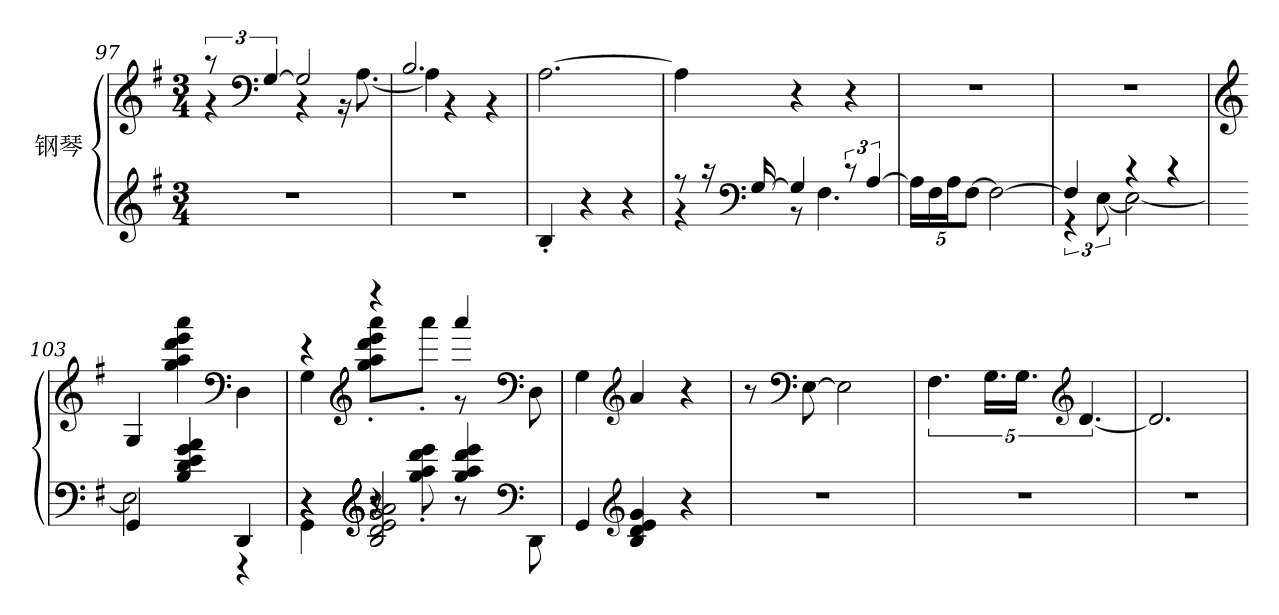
**kern	**kern
*part1	*part1
*staff2	*staff1
*I"钢琴	*
*clefG2	*clefG2
*k[f#]	*k[f#]
*M3/4	*M3/4
=97	=97
*	*^
2.r	12r	4r
*	*clefF4	*
.	[6G/	.
.	2G/]	4r
.	.	16r
.	.	[8.A\
=98	=98	=98
2.r	2.B/	4A\]
.	.	4r
.	.	4r
*	*v	*v
=99	=99
4B'/	[2.A\
4r	.
4r	.
=100	=100
*^	*
8r	4r	4A\]
16r	.	.
*clefF4	*	*
[16G/	.	.
4G/]	8r	4r
.	4.F#\	.
12r	.	4r
[6A/	.	.
*v	*v	*
!!LO:LB:g=z
=101	=101
*Xbrackettup	*
20A\LL]	2.r
20F#\	.
20A\J	.
[10F#\J	.
2F#\_	.
=102	=102
*^	*
*	*brackettup	*
4F#/]	6r	2.r
.	[12E\	.
4r	2E\_	.
4r	.	.
=103	=103	=103
*	*	*clefG2
4GG/	2E\]	4G/
4B/ 4d/ 4e/ 4g/ 4a/	.	4gg\ 4aa\ 4ddd\ 4eee\ 4aaa\
*	*	*clefF4
4DD/	4r	4D\
=104	=104	=104
*	*^	*^
4r	4GG\	4r	4r	4G\
*clefG2	*	*	*clefG2	*
4r	8r	2B/ 2d/ 2e/ 2g/ 2a/	4r	8gg\' 8aa\' 8ddd\' 8eee\' 8aaa\'L
.	8gg\' 8aa\' 8ddd\' 8eee\'	.	.	8aaa'\J
4gg/ 4aa/ 4ddd/ 4eee/	8r	.	4aaa/	8r
*clefF4	*	*	*clefF4	*
.	8DD\	.	.	8D\
*v	*v	*v	*	*
*	*v	*v
=105	=105
4GG/	4G\
*clefG2	*clefG2
4B/ 4d/ 4e/ 4g/	4a/
4r	4r
=106	=106
2.r	8r
*	*clefF4
.	[8E\
.	2E\]
!!LO:LB:g=z
=107	=107
2.r	5.F#\
.	20.G\LL
.	20.G\JJ
*	*clefG2
.	[5.d/
=108	=108
2.r	2.d/]
=	=
*-	*-
